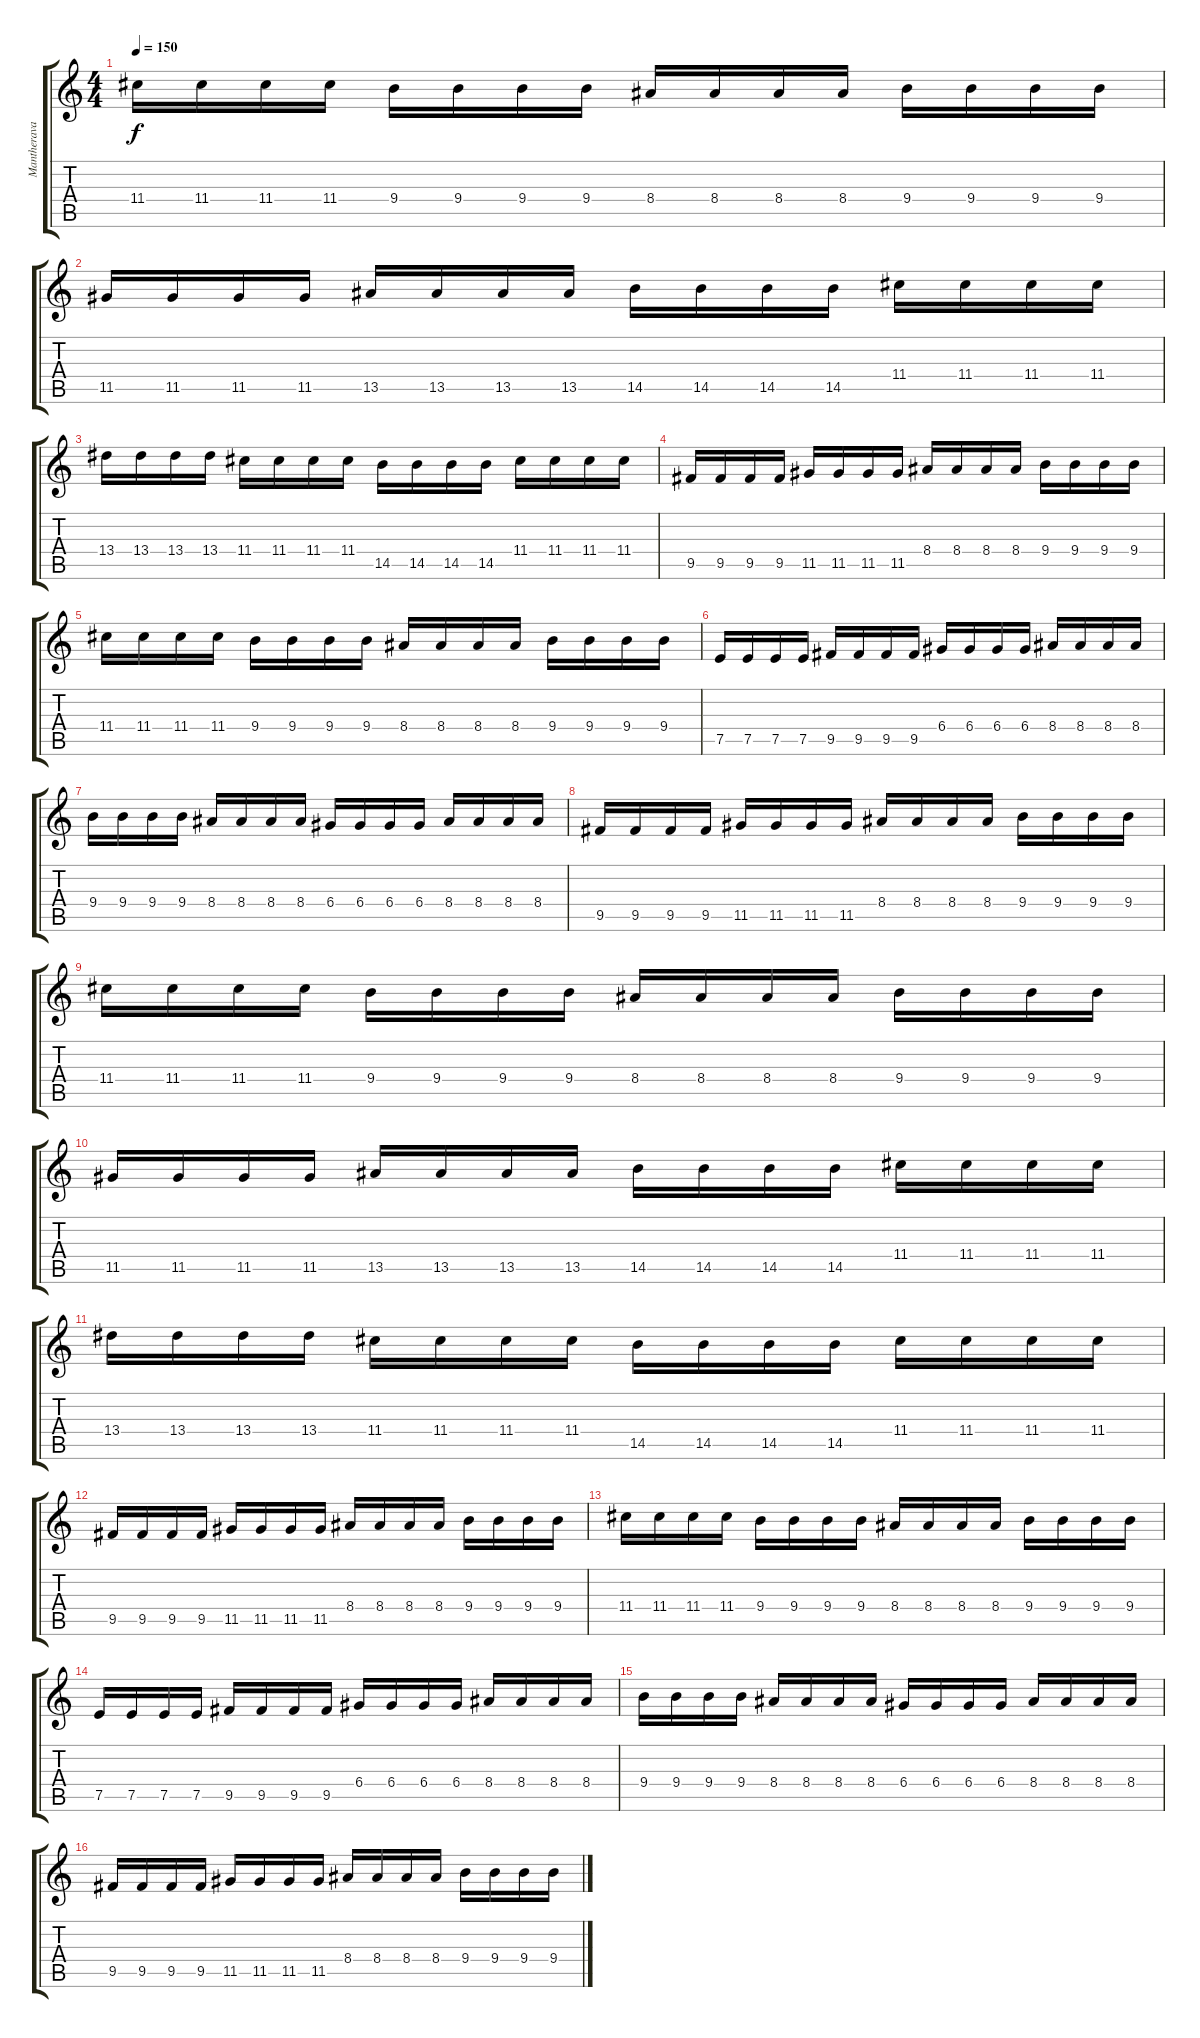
\track ("Mantheravathee" "Mantherava") {instrument distortionguitar}
\staff {score tabs}
\tuning (E4 B3 G3 D3 A2 E2) {hide}
\ts (4 4)
\tempo 150
\clef g2
\ks c
11.4.16{dy f} 11.4.16 11.4.16 11.4.16 9.4.16 9.4.16 9.4.16 9.4.16 8.4.16 8.4.16 8.4.16 8.4.16 9.4.16 9.4.16 9.4.16 9.4.16 |
11.5.16 11.5.16 11.5.16 11.5.16 13.5.16 13.5.16 13.5.16 13.5.16 14.5.16 14.5.16 14.5.16 14.5.16 11.4.16 11.4.16 11.4.16 11.4.16 |
13.4.16 13.4.16 13.4.16 13.4.16 11.4.16 11.4.16 11.4.16 11.4.16 14.5.16 14.5.16 14.5.16 14.5.16 11.4.16 11.4.16 11.4.16 11.4.16 |
9.5.16 9.5.16 9.5.16 9.5.16 11.5.16 11.5.16 11.5.16 11.5.16 8.4.16 8.4.16 8.4.16 8.4.16 9.4.16 9.4.16 9.4.16 9.4.16 |
11.4.16 11.4.16 11.4.16 11.4.16 9.4.16 9.4.16 9.4.16 9.4.16 8.4.16 8.4.16 8.4.16 8.4.16 9.4.16 9.4.16 9.4.16 9.4.16 |
7.5.16 7.5.16 7.5.16 7.5.16 9.5.16 9.5.16 9.5.16 9.5.16 6.4.16 6.4.16 6.4.16 6.4.16 8.4.16 8.4.16 8.4.16 8.4.16 |
9.4.16 9.4.16 9.4.16 9.4.16 8.4.16 8.4.16 8.4.16 8.4.16 6.4.16 6.4.16 6.4.16 6.4.16 8.4.16 8.4.16 8.4.16 8.4.16 |
9.5.16 9.5.16 9.5.16 9.5.16 11.5.16 11.5.16 11.5.16 11.5.16 8.4.16 8.4.16 8.4.16 8.4.16 9.4.16 9.4.16 9.4.16 9.4.16 |
11.4.16 11.4.16 11.4.16 11.4.16 9.4.16 9.4.16 9.4.16 9.4.16 8.4.16 8.4.16 8.4.16 8.4.16 9.4.16 9.4.16 9.4.16 9.4.16 |
11.5.16 11.5.16 11.5.16 11.5.16 13.5.16 13.5.16 13.5.16 13.5.16 14.5.16 14.5.16 14.5.16 14.5.16 11.4.16 11.4.16 11.4.16 11.4.16 |
13.4.16 13.4.16 13.4.16 13.4.16 11.4.16 11.4.16 11.4.16 11.4.16 14.5.16 14.5.16 14.5.16 14.5.16 11.4.16 11.4.16 11.4.16 11.4.16 |
9.5.16 9.5.16 9.5.16 9.5.16 11.5.16 11.5.16 11.5.16 11.5.16 8.4.16 8.4.16 8.4.16 8.4.16 9.4.16 9.4.16 9.4.16 9.4.16 |
11.4.16 11.4.16 11.4.16 11.4.16 9.4.16 9.4.16 9.4.16 9.4.16 8.4.16 8.4.16 8.4.16 8.4.16 9.4.16 9.4.16 9.4.16 9.4.16 |
7.5.16 7.5.16 7.5.16 7.5.16 9.5.16 9.5.16 9.5.16 9.5.16 6.4.16 6.4.16 6.4.16 6.4.16 8.4.16 8.4.16 8.4.16 8.4.16 |
9.4.16 9.4.16 9.4.16 9.4.16 8.4.16 8.4.16 8.4.16 8.4.16 6.4.16 6.4.16 6.4.16 6.4.16 8.4.16 8.4.16 8.4.16 8.4.16 |
9.5.16 9.5.16 9.5.16 9.5.16 11.5.16 11.5.16 11.5.16 11.5.16 8.4.16 8.4.16 8.4.16 8.4.16 9.4.16 9.4.16 9.4.16 9.4.16
